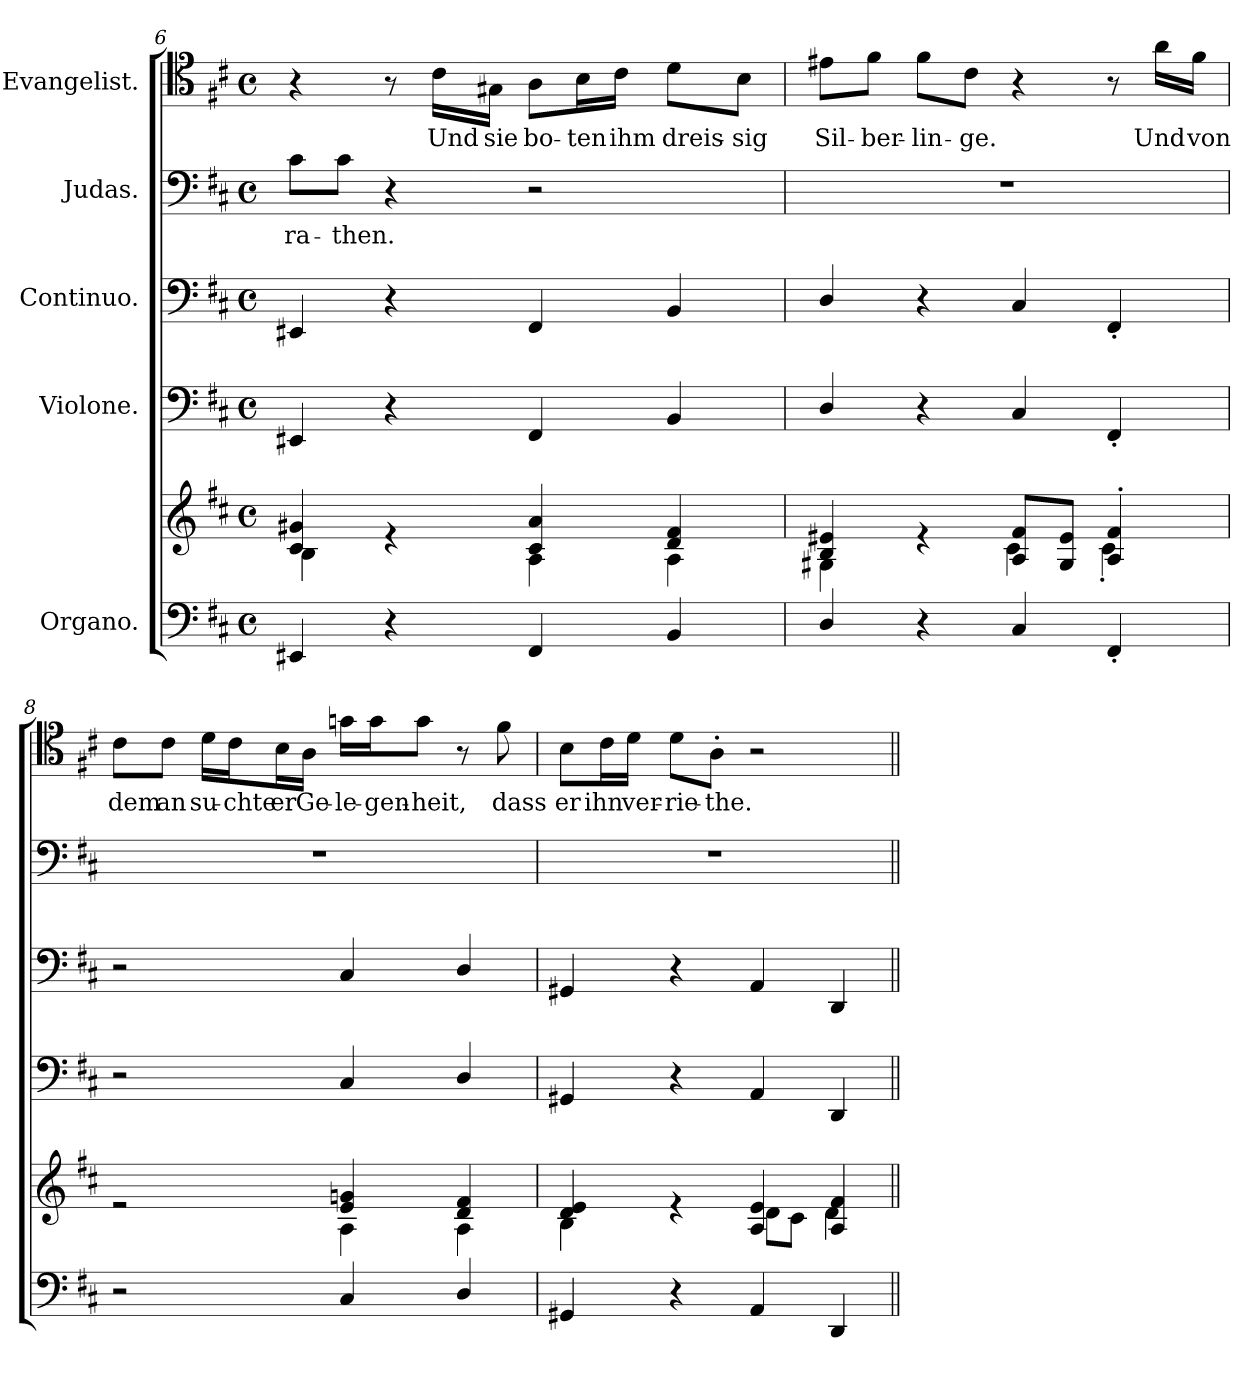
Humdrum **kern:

**kern	**kern	**kern	**kern	**kern	**text	**kern	**text
*part5	*part5	*part4	*part3	*part2	*part2	*part1	*part1
*staff6	*staff5	*staff4	*staff3	*staff2	*staff2	*staff1	*staff1
*I"Organo.	*	*I"Violone.	*I"Continuo.	*I"Judas.	*	*I"Evangelist.	*
!!LO:LB:g=z
*clefF4	*clefG2	*clefF4	*clefF4	*clefF4	*	*clefC4	*
*	*	*ITrd7c12	*	*	*	*	*
*k[f#c#]	*k[f#c#]	*k[f#c#]	*k[f#c#]	*k[f#c#]	*	*k[f#c#]	*
*M4/4	*M4/4	*M4/4	*M4/4	*M4/4	*	*M4/4	*
*met(c)	*met(c)	*met(c)	*met(c)	*met(c)	*	*met(c)	*
*MM65	*MM65	*MM65	*MM65	*MM65	*	*MM65	*
=6	=6	=6	=6	=6	=6	=6	=6
*	*^	*	*	*	*	*	*
!	!	!	!	!	!	!LO:LY:b	!	!
4EE#X/	4c#/ 4g#X/	4B\	4EEE#X/	4EE#X/	8c#\L	-ra-	4r	.
!	!	!	!	!	!	!LO:LY:b	!	!
.	.	.	.	.	8c#\J	-then.	.	.
*	*	*	*	*	*	*	*MM45	*
4r	4re	4ryy	4r	4r	4r	.	8r	.
!	!	!	!	!	!	!	!	!LO:LY:b
.	.	.	.	.	.	.	16c#\LL	Und
!	!	!	!	!	!	!	!	!LO:LY:b
.	.	.	.	.	.	.	16G#X\JJ	sie
*	*	*	*	*	*	*	*MM50	*
!	!	!	!	!	!	!	!	!LO:LY:b
4FF#/	4c#/ 4a/	4A\	4FFF#/	4FF#/	2r	.	8A\L	bo-
*	*	*	*	*	*	*	*MM45	*
!	!	!	!	!	!	!	!	!LO:LY:b
.	.	.	.	.	.	.	16B\L	-ten
!	!	!	!	!	!	!	!	!LO:LY:b
.	.	.	.	.	.	.	16c#\JJ	ihm
*	*	*	*	*	*	*	*MM55	*
!	!	!	!	!	!	!	!	!LO:LY:b
4BB/	4d/ 4f#/	4A\	4BBB/	4BB/	.	.	8d\L	dreis-
!	!	!	!	!	!	!	!	!LO:LY:b
.	.	.	.	.	.	.	8B\J	-sig
=7	=7	=7	=7	=7	=7	=7	=7	=7
!	!	!	!	!	!	!	!	!LO:LY:b
4D/	4B/ 4e#X/	4G#X\	4DD/	4D/	1r	.	8e#X\L	Sil-
!	!	!	!	!	!	!	!	!LO:LY:b
.	.	.	.	.	.	.	8f#\J	-ber-
*	*	*	*	*	*	*	*MM45	*
!	!	!	!	!	!	!	!	!LO:LY:b
4r	4re	4ryy	4r	4r	.	.	8f#\L	-lin-
!	!	!	!	!	!	!	!	!LO:LY:b
.	.	.	.	.	.	.	8c#\J	-ge.
4C#/	8A/ 8f#/L	4c#\	4CC#/	4C#/	.	.	4r	.
.	8G#/ 8e#/J	.	.	.	.	.	.	.
*	*	*	*	*	*	*	*MM35	*
4FF#'/	4A/' 4f#/'	4c#'\	4FFF#'/	4FF#'/	.	.	8r	.
!	!	!	!	!	!	!	!	!LO:LY:b
.	.	.	.	.	.	.	16a\LL	Und
!	!	!	!	!	!	!	!	!LO:LY:b
.	.	.	.	.	.	.	16f#\JJ	von
!!LO:LB:g=z
=8	=8	=8	=8	=8	=8	=8	=8	=8
*	*	*	*	*	*	*	*MM60	*
!	!	!	!	!	!	!	!	!LO:LY:b
2r	2re	2ryy	2r	2r	1r	.	8c#\L	dem
!	!	!	!	!	!	!	!	!LO:LY:b
.	.	.	.	.	.	.	8c#\J	an
*	*	*	*	*	*	*	*MM45	*
!	!	!	!	!	!	!	!	!LO:LY:b
.	.	.	.	.	.	.	16d\LL	su-
!	!	!	!	!	!	!	!	!LO:LY:b
.	.	.	.	.	.	.	16c#\J	-chte
*	*	*	*	*	*	*	*MM40	*
!	!	!	!	!	!	!	!	!LO:LY:b
.	.	.	.	.	.	.	16B\L	er
!	!	!	!	!	!	!	!	!LO:LY:b
.	.	.	.	.	.	.	16A\JJ	Ge-
*	*	*	*	*	*	*	*MM48	*
!	!	!	!	!	!	!	!	!LO:LY:b
4C#/	4e/ 4gn/	4A\	4CC#/	4C#/	.	.	16gn\LL	-le-
!	!	!	!	!	!	!	!	!LO:LY:b
.	.	.	.	.	.	.	16g\J	-gen-
!	!	!	!	!	!	!	!	!LO:LY:b
.	.	.	.	.	.	.	8g\J	-heit,
4D/	4d/ 4f#/	4A\	4DD/	4D/	.	.	8r	.
!	!	!	!	!	!	!	!	!LO:LY:b
.	.	.	.	.	.	.	8f#\	dass
=9	=9	=9	=9	=9	=9	=9	=9	=9
!	!	!	!	!	!	!	!	!LO:LY:b
4GG#X/	4d/ 4e/	4B\	4GGG#X/	4GG#X/	1r	.	8B\L	er
*	*	*	*	*	*	*	*MM42	*
!	!	!	!	!	!	!	!	!LO:LY:b
.	.	.	.	.	.	.	16c#\L	ihn
!	!	!	!	!	!	!	!	!LO:LY:b
.	.	.	.	.	.	.	16d\JJ	ver-
*	*	*	*	*	*	*	*MM36	*
!	!	!	!	!	!	!	!	!LO:LY:b
4r	4re	4ryy	4r	4r	.	.	8d\L	-rie-
*	*	*	*	*	*	*	*MM16	*
!	!	!	!	!	!	!	!	!LO:LY:b
.	.	.	.	.	.	.	8A'\J	-the.
*	*	*	*	*	*	*	*MM36	*
4AA/	4A/ 4e/	8d\L	4AAA/	4AA/	.	.	2r	.
.	.	8c#\J	.	.	.	.	.	.
4DD/	4A/ 4f#/	4d\	4DDD/	4DD/	.	.	.	.
*	*v	*v	*	*	*	*	*	*
=||	=||	=||	=||	=||	=||	=||	=||
*-	*-	*-	*-	*-	*-	*-	*-
